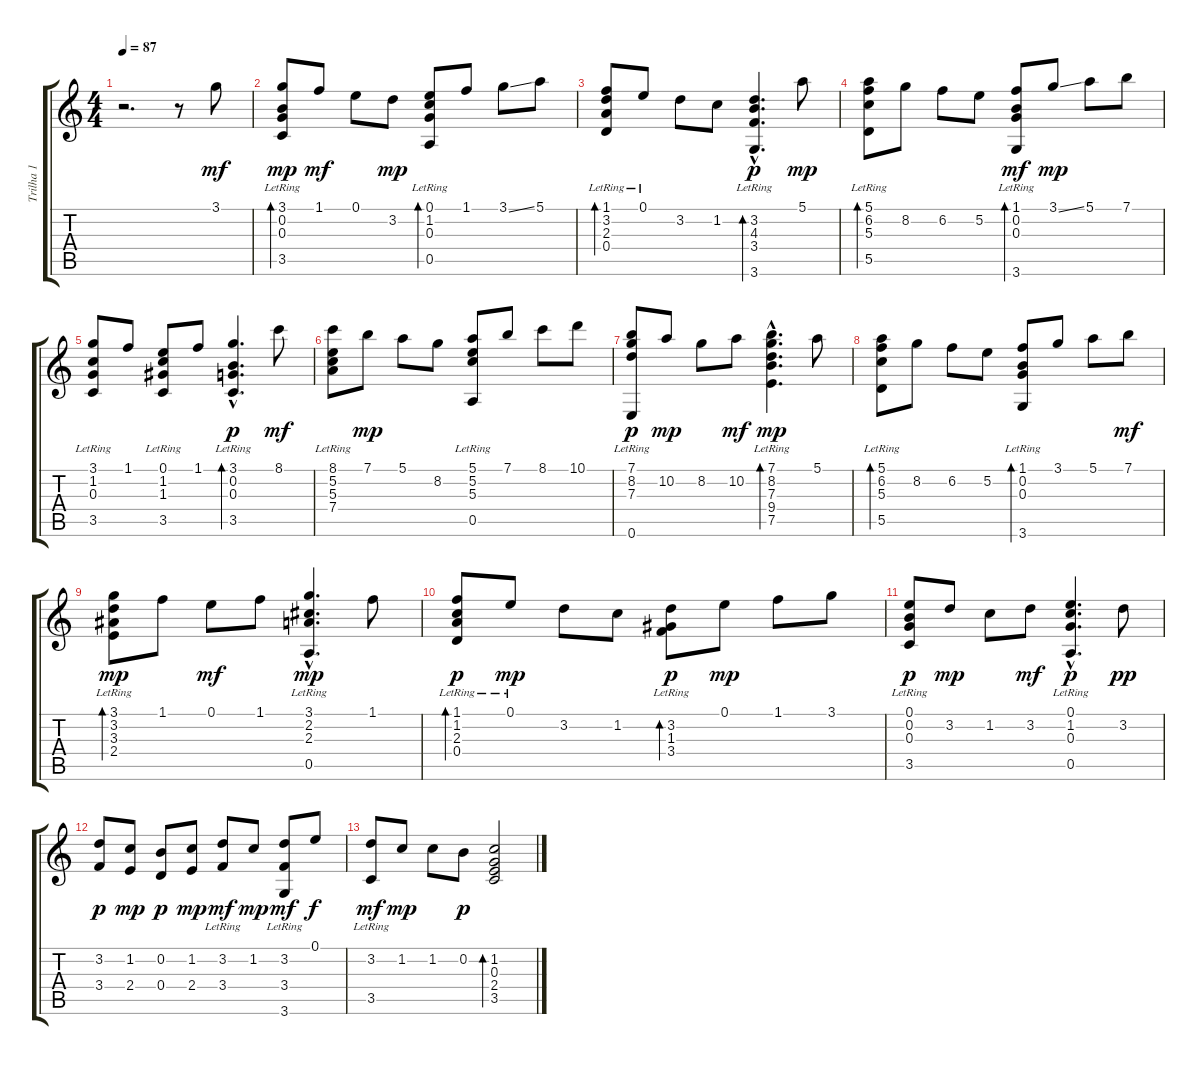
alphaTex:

\track ("Trilha 1" "Trilha 1") {instrument acousticguitarnylon}
\staff {score tabs}
\tuning (E4 B3 G3 D3 A2 E2) {hide}
\ts (4 4)
\tempo 87
\clef g2
\ks c
r.2{d dy mf instrument acousticguitarnylon} r.8 3.1.8 |
(3.1 0.2{lr} 0.3{lr} 3.5{lr}).8{bd 30 dy mp} 1.1.8{dy mf} 0.1.8 3.2.8{dy mp} (0.1 1.2{lr} 0.3{lr} 0.5{lr}).8{bd 30} 1.1.8 3.1{ss}.8 5.1.8 |
(1.1 3.2{lr} 2.3{lr} 0.4{lr}).8{bd 30} 0.1{lr}.8 3.2.8 1.2.8 (3.2{hac} 4.3{hac lr} 3.4{hac lr} 3.6{hac lr}).4{d bd 30 dy p} 5.1.8{dy mp} |
(5.1 6.2{lr} 5.3{lr} 5.5{lr}).8{bd 30} 8.2.8 6.2.8 5.2.8 (1.1 0.2{lr} 0.3{lr} 3.6{lr}).8{bd 30 dy mf} 3.1{ss}.8{dy mp} 5.1.8 7.1.8 |
(3.1 1.2{lr} 0.3{lr} 3.5{lr}).8 1.1.8 (0.1 1.2{lr} 1.3{lr} 3.5{lr}).8 1.1.8 (3.1{hac} 0.2{hac lr} 0.3{hac lr} 3.5{hac}).4{d bd 30 dy p} 8.1.8{dy mf} |
(8.1 5.2{lr} 5.3{lr} 7.4{lr}).8 7.1.8{dy mp} 5.1.8 8.2.8 (5.1 5.2{lr} 5.3{lr} 0.5{lr}).8 7.1.8 8.1.8 10.1.8 |
(7.1 8.2{lr} 7.3{lr} 0.6{lr}).8{dy p} 10.2.8{dy mp} 8.2.8 10.2.8{dy mf} (7.1{hac} 8.2{hac lr} 7.3{hac lr} 9.4{hac lr} 7.5{hac lr}).4{d bd 30 dy mp} 5.1.8 |
(5.1 6.2{lr} 5.3{lr} 5.5{lr}).8{bd 30} 8.2.8 6.2.8 5.2.8 (1.1 0.2{lr} 0.3{lr} 3.6{lr}).8{bd 30} 3.1.8 5.1.8 7.1.8{dy mf} |
(3.1 3.2{lr} 3.3{lr} 2.4{lr}).8{bd 30 dy mp} 1.1.8 0.1.8{dy mf} 1.1.8 (3.1{hac} 2.2{hac lr} 2.3{hac lr} 0.5{hac lr}).4{d dy mp} 1.1.8 |
(1.1 1.2{lr} 2.3{lr} 0.4{lr}).8{bd 30 dy p} 0.1{lr}.8{dy mp} 3.2.8 1.2.8 (3.2 1.3{lr} 3.4{lr}).8{bd 30 dy p} 0.1.8{dy mp} 1.1.8 3.1.8 |
(0.1{lr} 0.2{lr} 0.3{lr} 3.5{lr}).8{dy p} 3.2.8{dy mp} 1.2.8 3.2.8{dy mf} (0.1{hac lr} 1.2{hac lr} 0.3{hac lr} 0.5{hac}).4{d dy p} 3.2.8{dy pp} |
(3.2 3.4).8{dy p} (1.2 2.4).8{dy mp} (0.2 0.4).8{dy p} (1.2 2.4).8{dy mp} (3.2 3.4{lr}).8{dy mf} 1.2.8{dy mp} (3.2{lr} 3.4{lr} 3.6{lr}).8{dy mf} 0.1.8{dy f} |
(3.2 3.5{lr}).8{dy mf} 1.2.8{dy mp} 1.2.8 0.2.8{dy p} (1.2 0.3 2.4 3.5).2{bd 120}
